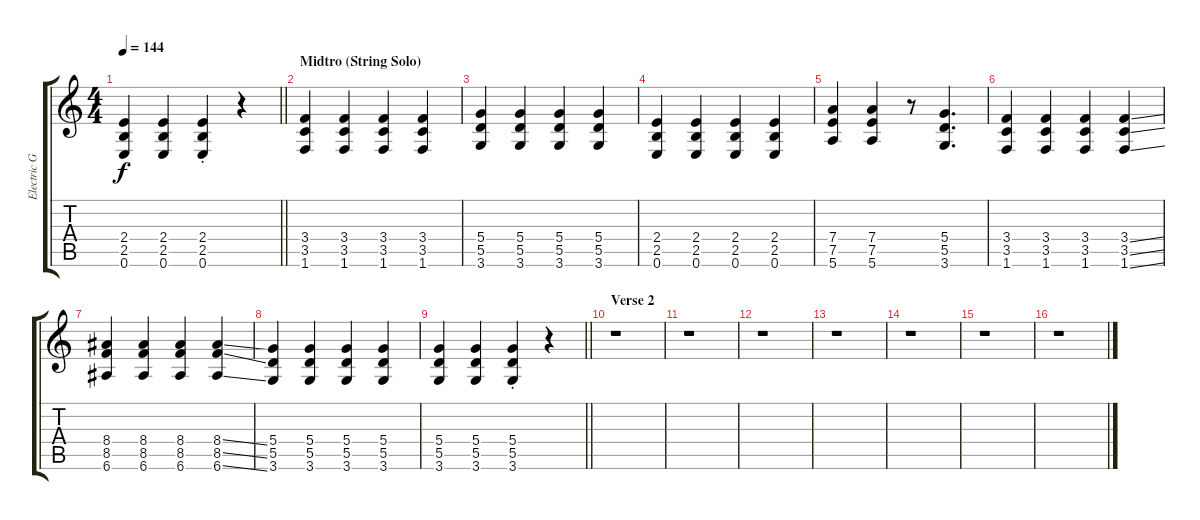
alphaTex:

\track ("Electric Guitar II" "Electric G") {instrument overdrivenguitar}
\staff {score tabs}
\tuning (E4 B3 G3 D3 A2 E2) {hide}
\ts (4 4)
\tempo 144
\clef g2
\barLineRight lightlight
\ks c
(2.4 2.5 0.6).4{dy f} (2.4 2.5 0.6).4 (2.4{st} 2.5{st} 0.6{st}).4 r.4 |
\section ("" "Midtro (String Solo)")
(3.4 3.5 1.6).4 (3.4 3.5 1.6).4 (3.4 3.5 1.6).4 (3.4 3.5 1.6).4 |
(5.4 5.5 3.6).4 (5.4 5.5 3.6).4 (5.4 5.5 3.6).4 (5.4 5.5 3.6).4 |
(2.4 2.5 0.6).4 (2.4 2.5 0.6).4 (2.4 2.5 0.6).4 (2.4 2.5 0.6).4 |
(7.4 7.5 5.6).4 (7.4 7.5 5.6).4 r.8 (5.4 5.5 3.6).4{d} |
(3.4 3.5 1.6).4 (3.4 3.5 1.6).4 (3.4 3.5 1.6).4 (3.4{ss} 3.5{ss} 1.6{ss}).4 |
(8.4 8.5 6.6).4 (8.4 8.5 6.6).4 (8.4 8.5 6.6).4 (8.4{ss} 8.5{ss} 6.6{ss}).4 |
(5.4 5.5 3.6).4 (5.4 5.5 3.6).4 (5.4 5.5 3.6).4 (5.4 5.5 3.6).4 |
\barLineRight lightlight
(5.4 5.5 3.6).4 (5.4 5.5 3.6).4 (5.4{st} 5.5{st} 3.6{st}).4 r.4 |
\section ("" "Verse 2")
r.1 |
r.1 |
r.1 |
r.1 |
r.1 |
r.1 |
r.1
